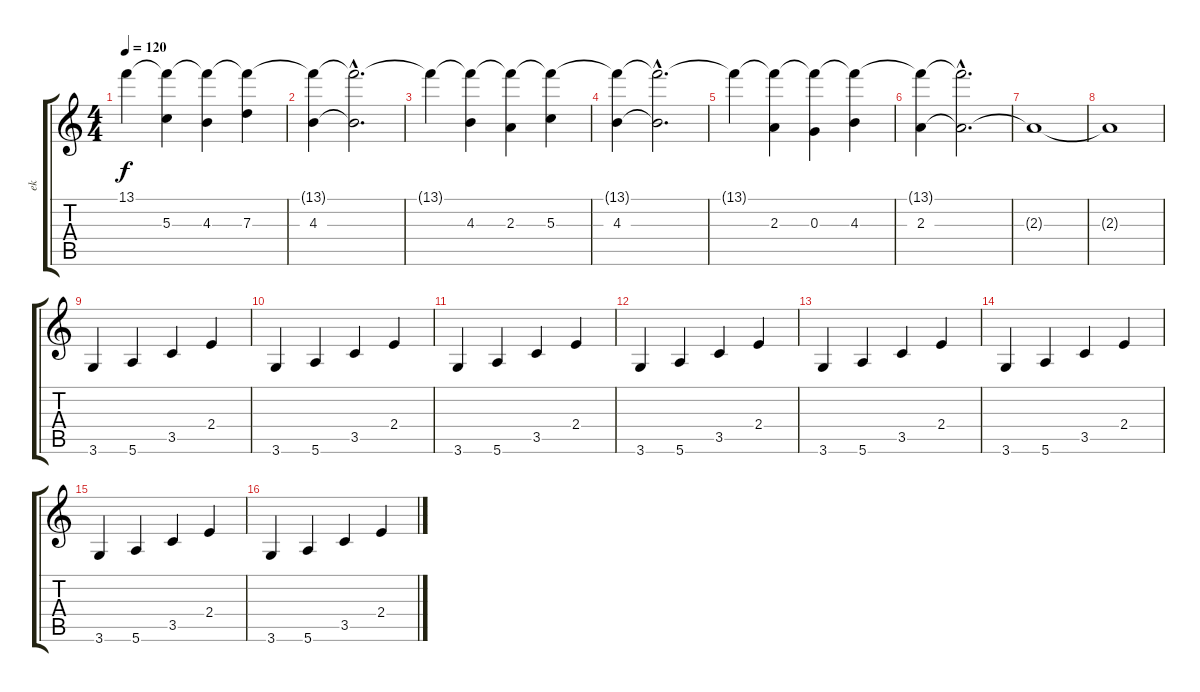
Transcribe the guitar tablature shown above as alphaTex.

\track ("ek" "ek") {instrument overdrivenguitar}
\staff {score tabs}
\tuning (E4 B3 G3 D3 A2 E2) {hide}
\ts (4 4)
\tempo 120
\clef g2
\ks c
13.1{t}.4{dy f} (13.1{t} 5.3).4 (13.1{t} 4.3).4 (13.1{t} 7.3).4 |
(13.1{t} 4.3).4 (13.1{hac t} 4.3{hac t}).2{d} |
13.1{t}.4 (13.1{t} 4.3).4 (13.1{t} 2.3).4 (13.1{t} 5.3).4 |
(13.1{t} 4.3).4 (13.1{hac t} 4.3{hac t}).2{d} |
13.1{t}.4 (13.1{t} 2.3).4 (13.1{t} 0.3).4 (13.1{t} 4.3).4 |
(13.1{t} 2.3).4 (13.1{hac t} 2.3{hac t}).2{d} |
2.3{t}.1 |
2.3{t}.1 |
3.6.4 5.6.4 3.5.4 2.4.4 |
3.6.4 5.6.4 3.5.4 2.4.4 |
3.6.4 5.6.4 3.5.4 2.4.4 |
3.6.4 5.6.4 3.5.4 2.4.4 |
3.6.4 5.6.4 3.5.4 2.4.4 |
3.6.4 5.6.4 3.5.4 2.4.4 |
3.6.4 5.6.4 3.5.4 2.4.4 |
3.6.4 5.6.4 3.5.4 2.4.4
